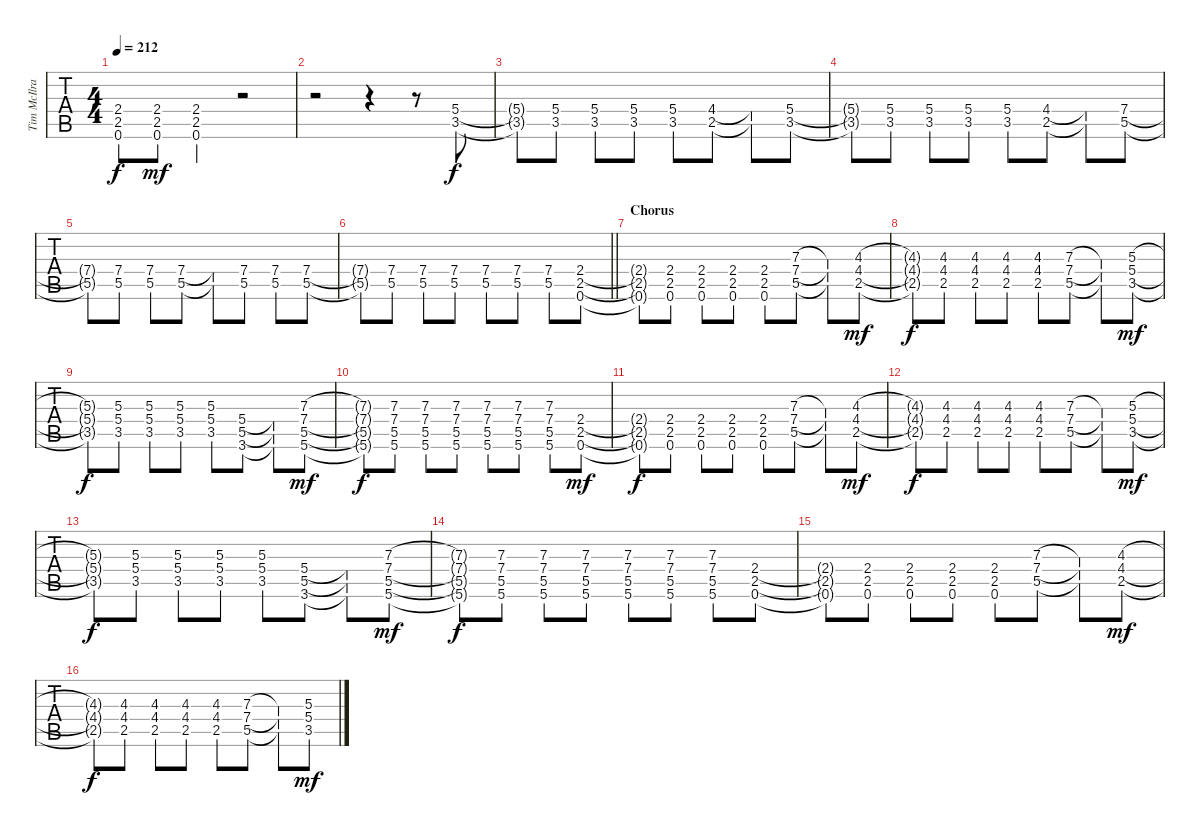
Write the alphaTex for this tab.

\track ("Tim McIlrath - Guitar One" "Tim McIlra") {instrument distortionguitar}
\staff {tabs}
\tuning (Eb4 Bb3 Gb3 Db3 Ab2 Eb2) {hide}
\ts (4 4)
\tempo 212
\clef g2
\ks c
(2.4{t} 2.5{t} 0.6{t}).8{dy f} (2.4 2.5 0.6).8{dy mf} (2.4 2.5 0.6).4 r.2 |
r.2 r.4 r.8 (5.4 3.5).8{dy f} |
(5.4{t} 3.5{t}).8 (5.4 3.5).8 (5.4 3.5).8 (5.4 3.5).8 (5.4 3.5).8 (4.4 2.5).8 (4.4{t} 2.5{t}).8 (5.4 3.5).8 |
(5.4{t} 3.5{t}).8 (5.4 3.5).8 (5.4 3.5).8 (5.4 3.5).8 (5.4 3.5).8 (4.4 2.5).8 (4.4{t} 2.5{t}).8 (7.4 5.5).8 |
(7.4{t} 5.5{t}).8 (7.4 5.5).8 (7.4 5.5).8 (7.4 5.5).8 (7.4{t} 5.5{t}).8 (7.4 5.5).8 (7.4 5.5).8 (7.4 5.5).8 |
\barLineRight lightlight
(7.4{t} 5.5{t}).8 (7.4 5.5).8 (7.4 5.5).8 (7.4 5.5).8 (7.4 5.5).8 (7.4 5.5).8 (7.4 5.5).8 (2.4 2.5 0.6).8 |
\section ("" "Chorus")
(2.4{t} 2.5{t} 0.6{t}).8 (2.4 2.5 0.6).8 (2.4 2.5 0.6).8 (2.4 2.5 0.6).8 (2.4 2.5 0.6).8 (7.3 7.4 5.5).8 (7.3{t} 7.4{t} 5.5{t}).8 (4.3 4.4 2.5).8{dy mf} |
(4.3{t} 4.4{t} 2.5{t}).8{dy f} (4.3 4.4 2.5).8 (4.3 4.4 2.5).8 (4.3 4.4 2.5).8 (4.3 4.4 2.5).8 (7.3 7.4 5.5).8 (7.3{t} 7.4{t} 5.5{t}).8 (5.3 5.4 3.5).8{dy mf} |
(5.3{t} 5.4{t} 3.5{t}).8{dy f} (5.3 5.4 3.5).8 (5.3 5.4 3.5).8 (5.3 5.4 3.5).8 (5.3 5.4 3.5).8 (5.4 5.5 3.6).8 (5.4{t} 5.5{t} 3.6{t}).8 (7.3 7.4 5.5 5.6).8{dy mf} |
(7.3{t} 7.4{t} 5.5{t} 5.6{t}).8{dy f} (7.3 7.4 5.5 5.6).8 (7.3 7.4 5.5 5.6).8 (7.3 7.4 5.5 5.6).8 (7.3 7.4 5.5 5.6).8 (7.3 7.4 5.5 5.6).8 (7.3 7.4 5.5 5.6).8 (2.4 2.5 0.6).8{dy mf} |
(2.4{t} 2.5{t} 0.6{t}).8{dy f} (2.4 2.5 0.6).8 (2.4 2.5 0.6).8 (2.4 2.5 0.6).8 (2.4 2.5 0.6).8 (7.3 7.4 5.5).8 (7.3{t} 7.4{t} 5.5{t}).8 (4.3 4.4 2.5).8{dy mf} |
(4.3{t} 4.4{t} 2.5{t}).8{dy f} (4.3 4.4 2.5).8 (4.3 4.4 2.5).8 (4.3 4.4 2.5).8 (4.3 4.4 2.5).8 (7.3 7.4 5.5).8 (7.3{t} 7.4{t} 5.5{t}).8 (5.3 5.4 3.5).8{dy mf} |
(5.3{t} 5.4{t} 3.5{t}).8{dy f} (5.3 5.4 3.5).8 (5.3 5.4 3.5).8 (5.3 5.4 3.5).8 (5.3 5.4 3.5).8 (5.4 5.5 3.6).8 (5.4{t} 5.5{t} 3.6{t}).8 (7.3 7.4 5.5 5.6).8{dy mf} |
(7.3{t} 7.4{t} 5.5{t} 5.6{t}).8{dy f} (7.3 7.4 5.5 5.6).8 (7.3 7.4 5.5 5.6).8 (7.3 7.4 5.5 5.6).8 (7.3 7.4 5.5 5.6).8 (7.3 7.4 5.5 5.6).8 (7.3 7.4 5.5 5.6).8 (2.4 2.5 0.6).8 |
(2.4{t} 2.5{t} 0.6{t}).8 (2.4 2.5 0.6).8 (2.4 2.5 0.6).8 (2.4 2.5 0.6).8 (2.4 2.5 0.6).8 (7.3 7.4 5.5).8 (7.3{t} 7.4{t} 5.5{t}).8 (4.3 4.4 2.5).8{dy mf} |
(4.3{t} 4.4{t} 2.5{t}).8{dy f} (4.3 4.4 2.5).8 (4.3 4.4 2.5).8 (4.3 4.4 2.5).8 (4.3 4.4 2.5).8 (7.3 7.4 5.5).8 (7.3{t} 7.4{t} 5.5{t}).8 (5.3 5.4 3.5).8{dy mf}
